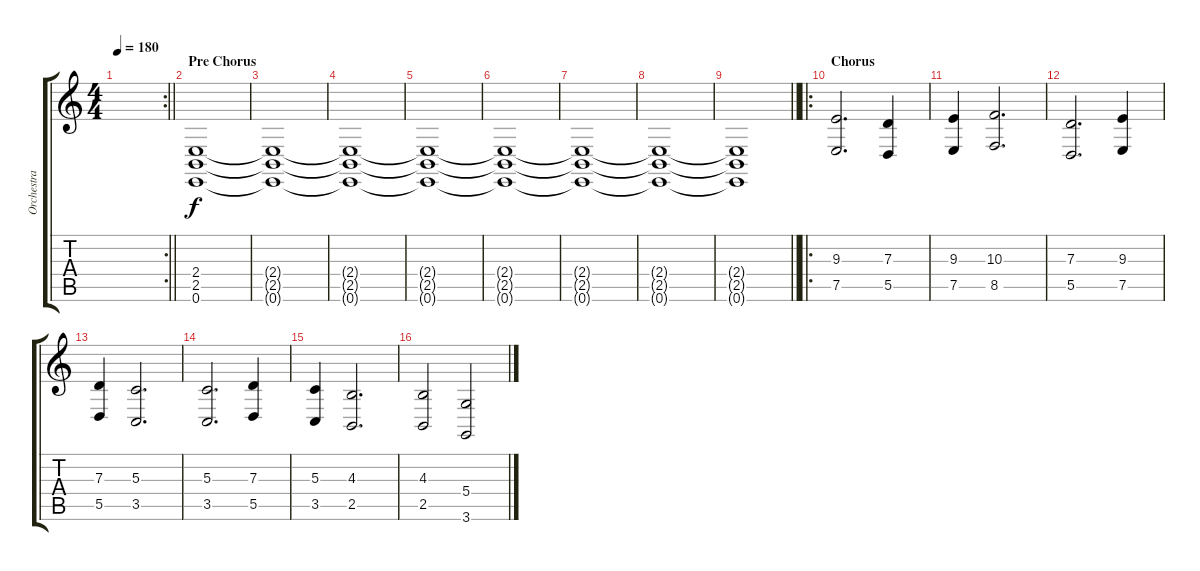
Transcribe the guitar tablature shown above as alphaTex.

\track ("Orchestra 1" "Orchestra ") {instrument stringensemble1}
\staff {score tabs}
\tuning (E4 B3 G3 D3 A2 E2) {hide}
\rc 2
\ts (4 4)
\tempo 180
\clef g2
\barLineRight lightlight
\ks c
|
\section ("" "Pre Chorus")
(2.4 2.5 0.6).1 |
(2.4{t} 2.5{t} 0.6{t}).1 |
(2.4{t} 2.5{t} 0.6{t}).1 |
(2.4{t} 2.5{t} 0.6{t}).1 |
(2.4{t} 2.5{t} 0.6{t}).1 |
(2.4{t} 2.5{t} 0.6{t}).1 |
(2.4{t} 2.5{t} 0.6{t}).1 |
\barLineRight lightlight
(2.4{t} 2.5{t} 0.6{t}).1 |
\ro
\section ("" "Chorus")
(9.3 7.5).2{d} (7.3 5.5).4 |
(9.3 7.5).4 (10.3 8.5).2{d} |
(7.3 5.5).2{d} (9.3 7.5).4 |
(7.3 5.5).4 (5.3 3.5).2{d} |
(5.3 3.5).2{d} (7.3 5.5).4 |
(5.3 3.5).4 (4.3 2.5).2{d} |
(4.3 2.5).2 (5.4 3.6).2
